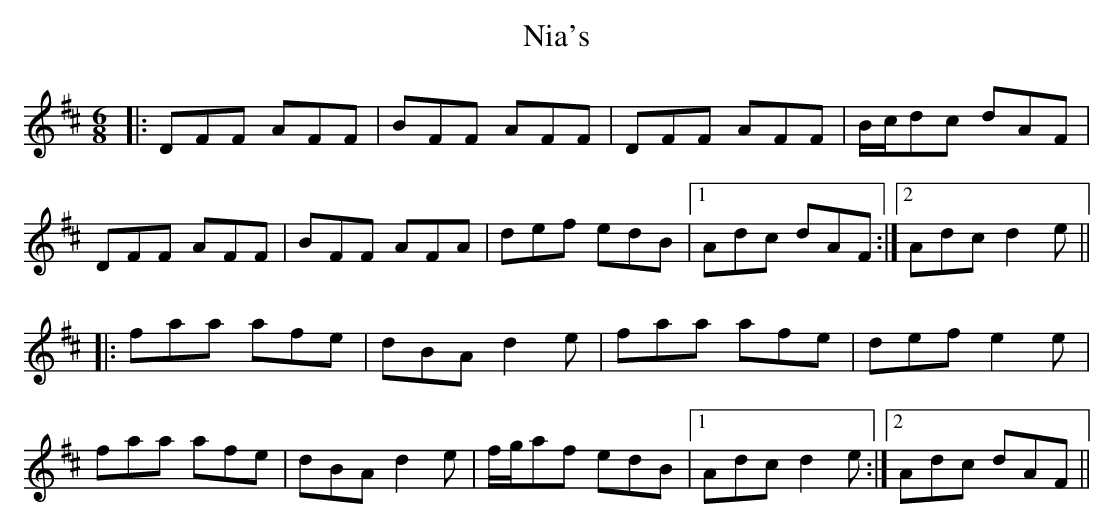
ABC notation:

X:1
T: Nia's
M: 6/8
L: 1/8
K: Dmaj
|:DFF AFF|BFF AFF|DFF AFF|B/c/dc dAF|
DFF AFF|BFF AFA|def edB|1 Adc dAF:|2 Adc d2e||
|:faa afe|dBA d2e|faa afe|def e2e|
faa afe|dBA d2e|f/g/af edB|1 Adc d2e:|2 Adc dAF||
